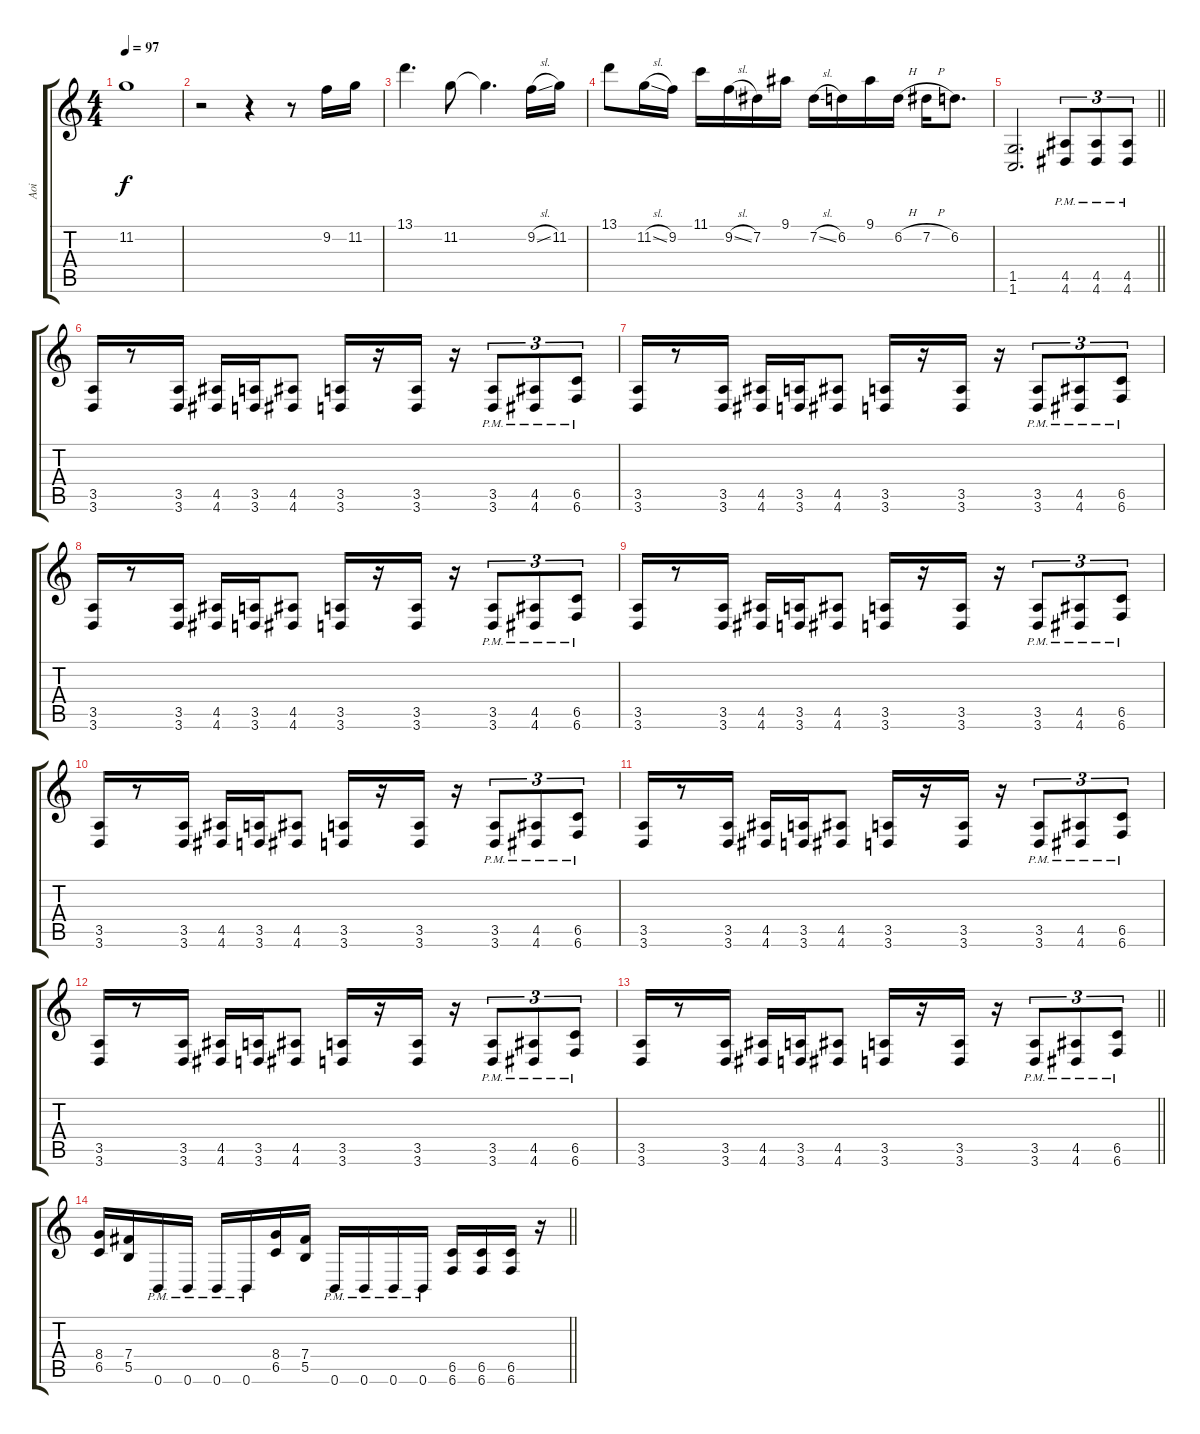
\track ("Aoi" "Aoi") {instrument electricguitarclean}
\staff {score tabs}
\tuning (Db4 Ab3 E3 B2 Gb2 B1) {hide}
\ts (4 4)
\tempo 97
\clef g2
\ks c
11.2.1{dy f} |
r.2 r.4 r.8 9.2.16 11.2.16 |
13.1.4{d} 11.2.8 11.2{t}.4{d} 9.2{sl}.16 11.2.16 |
13.1.8 11.2{sl}.16 9.2.16 11.1.16 9.2{sl}.16 7.2.16 9.1.16 7.2{sl}.16 6.2.16 9.1.16 6.2{h}.16 7.2{h}.16 6.2.8{d} |
\barLineRight lightlight
(1.5 1.6).2{d instrument distortionguitar} (4.5{pm} 4.6{pm}).8{tu (3 2)} (4.5{pm} 4.6{pm}).8{tu (3 2)} (4.5{pm} 4.6{pm}).8{tu (3 2)} |
(3.5 3.6).16 r.8 (3.5 3.6).16 (4.5 4.6).16 (3.5 3.6).16 (4.5 4.6).8 (3.5 3.6).16 r.16 (3.5 3.6).16 r.16 (3.5{pm} 3.6{pm}).8{tu (3 2)} (4.5{pm} 4.6{pm}).8{tu (3 2)} (6.5{pm} 6.6{pm}).8{tu (3 2)} |
(3.5 3.6).16 r.8 (3.5 3.6).16 (4.5 4.6).16 (3.5 3.6).16 (4.5 4.6).8 (3.5 3.6).16 r.16 (3.5 3.6).16 r.16 (3.5{pm} 3.6{pm}).8{tu (3 2)} (4.5{pm} 4.6{pm}).8{tu (3 2)} (6.5{pm} 6.6{pm}).8{tu (3 2)} |
(3.5 3.6).16 r.8 (3.5 3.6).16 (4.5 4.6).16 (3.5 3.6).16 (4.5 4.6).8 (3.5 3.6).16 r.16 (3.5 3.6).16 r.16 (3.5{pm} 3.6{pm}).8{tu (3 2)} (4.5{pm} 4.6{pm}).8{tu (3 2)} (6.5{pm} 6.6{pm}).8{tu (3 2)} |
(3.5 3.6).16 r.8 (3.5 3.6).16 (4.5 4.6).16 (3.5 3.6).16 (4.5 4.6).8 (3.5 3.6).16 r.16 (3.5 3.6).16 r.16 (3.5{pm} 3.6{pm}).8{tu (3 2)} (4.5{pm} 4.6{pm}).8{tu (3 2)} (6.5{pm} 6.6{pm}).8{tu (3 2)} |
(3.5 3.6).16 r.8 (3.5 3.6).16 (4.5 4.6).16 (3.5 3.6).16 (4.5 4.6).8 (3.5 3.6).16 r.16 (3.5 3.6).16 r.16 (3.5{pm} 3.6{pm}).8{tu (3 2)} (4.5{pm} 4.6{pm}).8{tu (3 2)} (6.5{pm} 6.6{pm}).8{tu (3 2)} |
(3.5 3.6).16 r.8 (3.5 3.6).16 (4.5 4.6).16 (3.5 3.6).16 (4.5 4.6).8 (3.5 3.6).16 r.16 (3.5 3.6).16 r.16 (3.5{pm} 3.6{pm}).8{tu (3 2)} (4.5{pm} 4.6{pm}).8{tu (3 2)} (6.5{pm} 6.6{pm}).8{tu (3 2)} |
(3.5 3.6).16 r.8 (3.5 3.6).16 (4.5 4.6).16 (3.5 3.6).16 (4.5 4.6).8 (3.5 3.6).16 r.16 (3.5 3.6).16 r.16 (3.5{pm} 3.6{pm}).8{tu (3 2)} (4.5{pm} 4.6{pm}).8{tu (3 2)} (6.5{pm} 6.6{pm}).8{tu (3 2)} |
\barLineRight lightlight
(3.5 3.6).16 r.8 (3.5 3.6).16 (4.5 4.6).16 (3.5 3.6).16 (4.5 4.6).8 (3.5 3.6).16 r.16 (3.5 3.6).16 r.16 (3.5{pm} 3.6{pm}).8{tu (3 2)} (4.5{pm} 4.6{pm}).8{tu (3 2)} (6.5{pm} 6.6{pm}).8{tu (3 2)} |
\barLineRight lightlight
(8.4 6.5).16 (7.4 5.5).16 0.6{pm}.16 0.6{pm}.16 0.6{pm}.16 0.6{pm}.16 (8.4 6.5).16 (7.4 5.5).16 0.6{pm}.16 0.6{pm}.16 0.6{pm}.16 0.6{pm}.16 (6.5 6.6).16 (6.5 6.6).16 (6.5 6.6).16 r.16
